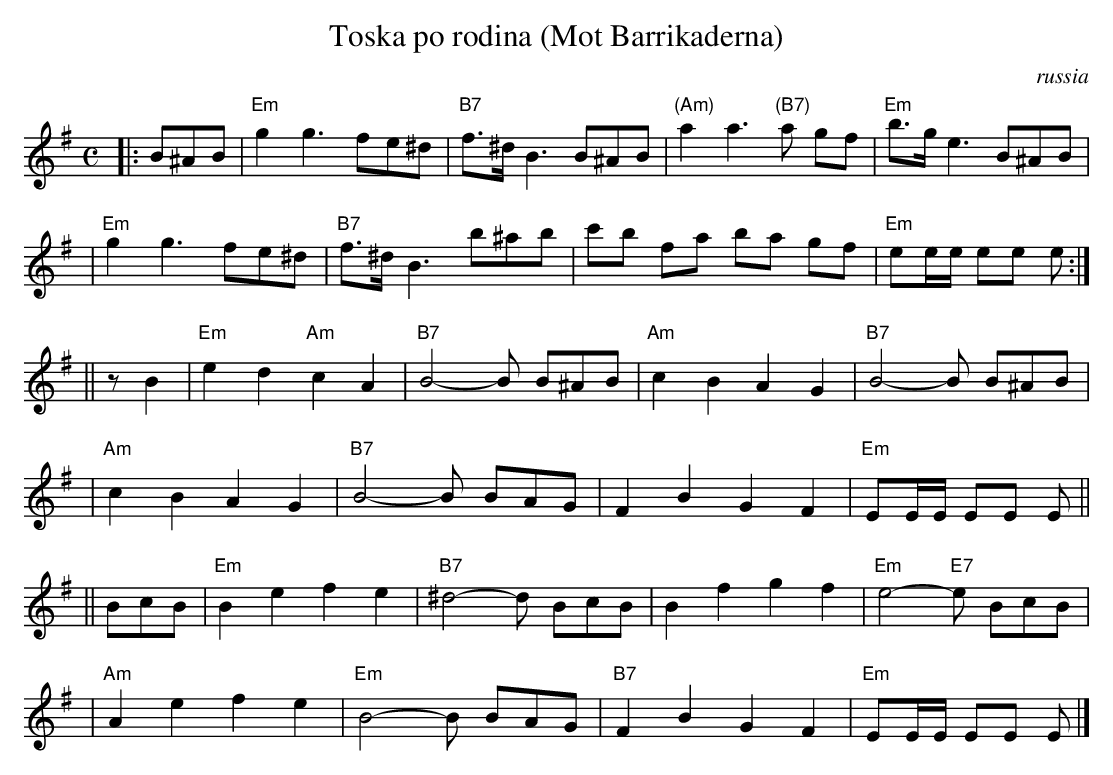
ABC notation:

X:1
T: Toska po rodina (Mot Barrikaderna)
O:russia
M: C
L: 1/8
K: Em
|: B^AB \
| "Em"g2 g3 fe^d | "B7"f>^d B3 B^AB | "(Am)"a2 a3 "(B7)"a gf | "Em"b>g e3 B^AB |
| "Em"g2 g3 fe^d | "B7"f>^d B3 b^ab | c'b fa ba gf | "Em"ee/e/ ee e :|
|| z B2 \
| "Em"e2 d2 "Am"c2 A2 | "B7"B4- B B^AB | "Am"c2 B2 A2 G2 | "B7"B4- B B^AB |
| "Am"c2 B2 A2 G2 | "B7"B4- B BAG | F2 B2 G2 F2 | "Em"EE/E/ EE E ||
|| BcB \
| "Em"B2 e2 f2 e2 | "B7"^d4- d BcB | B2 f2 g2 f2 | "Em"e4- "E7"e BcB |
| "Am"A2 e2 f2 e2 | "Em"B4- B BAG | "B7"F2 B2 G2 F2 | "Em"EE/E/ EE E |]
